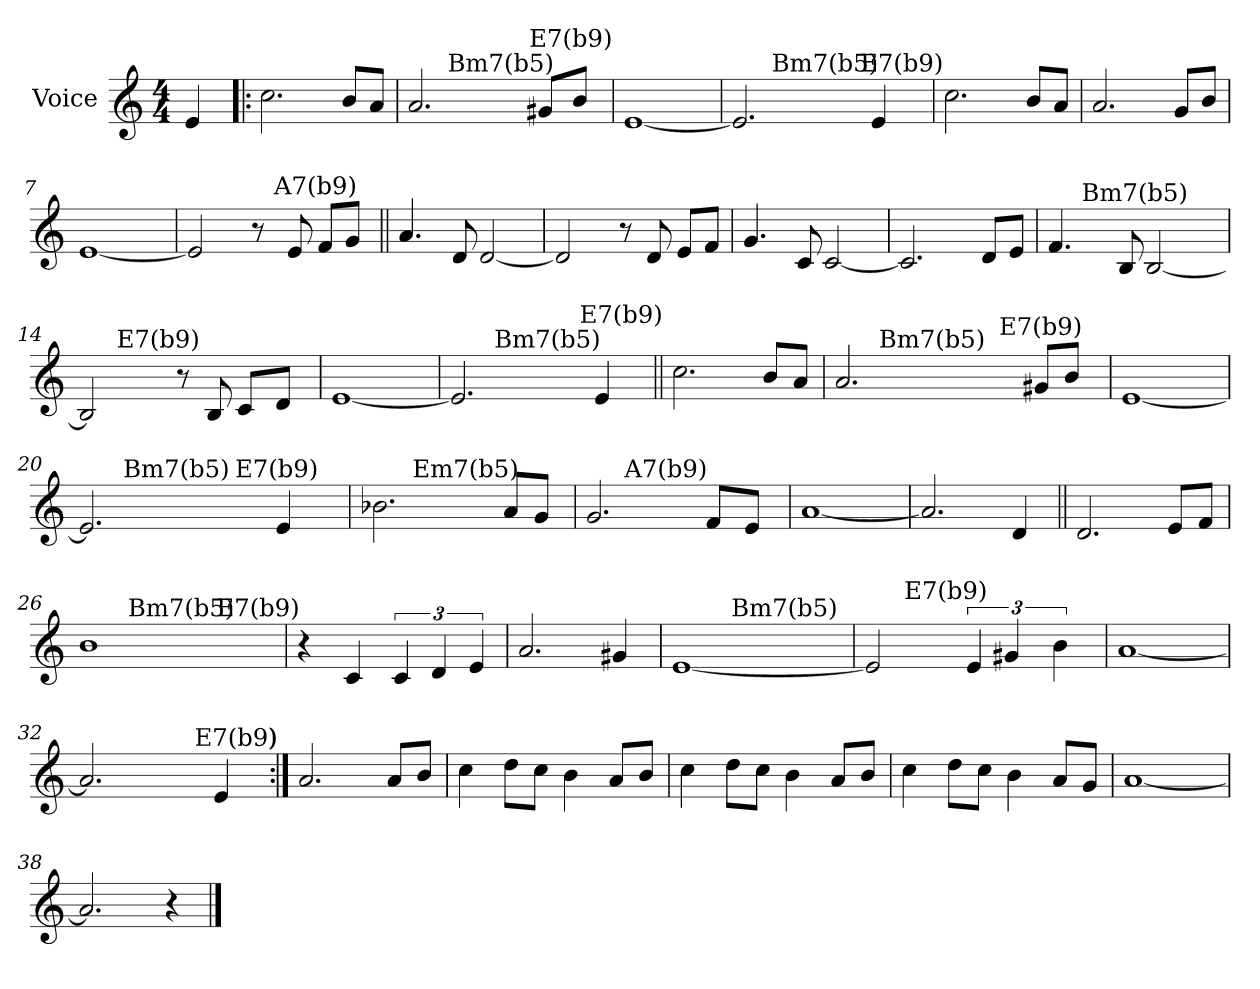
**kern
*part1
*staff1
*I"Voice
*I'Voice
*clefG2
*k[]
*a:
*M4/4
*MM110
=
4e/
=1!|:
2.cc\
8b/L
8a/J
=2
*^
*	*^
2.a/	6ryy	3%2ryy
.	96ryy	.
!	!LO:TX:a:t=Bm7(b5)	!
.	3%2ryy	.
.	.	24.ryy
!	!	!LO:TX:a:t=E7(b9)
.	.	6ryy
8g#X/L	.	.
.	12...ryy	.
8b/J	.	.
.	.	12ryy
.	.	48ryy
*v	*v	*v
=3
[1e
=4
*^
*	*^
2.e/]	6ryy	2ryy
.	96ryy	.
!	!LO:TX:a:t=Bm7(b5)	!
.	3%2ryy	.
.	.	8..ryy
!	!	!LO:TX:a:t=E7(b9)
.	.	4ryy
4e/	.	.
.	12...ryy	.
.	.	32ryy
*v	*v	*v
!!LO:LB:g=z
=5
2.cc\
8b/L
8a/J
=6
2.a/
8g/L
8b/J
=7
[1e
=8
*^
2e/]	3..ryy
8r	.
!	!LO:TX:a:t=A7(b9)
.	3ryy
8e/	.
8f/L	.
8g/J	.
.	12ryy
*v	*v
!!LO:LB:g=z
=9||
4.a/
8d/
[2d/
=10
2d/]
8r
8d/
8e/L
8f/J
=11
4.g/
8c/
[2c/
=12
2.c/]
8d/L
8e/J
!!LO:LB:g=z
=13
*^
4.f/	6ryy
!	!LO:TX:a:t=Bm7(b5)
.	3%2ryy
8B/	.
[2B/	.
.	6ryy
=14	=14
2B/]	12ryy
.	48.ryy
!	!LO:TX:a:t=E7(b9)
.	3%2ryy
8r	.
8B/	.
8c/L	.
.	6ryy
8d/J	.
.	24ryy
.	96ryy
*v	*v
=15
[1e
=16
*^
*	*^
2.e/]	6ryy	3%2ryy
.	96ryy	.
!	!LO:TX:a:t=Bm7(b5)	!
.	3%2ryy	.
.	.	24ryy
!	!	!LO:TX:a:t=E7(b9)
.	.	6..ryy
4e/	.	.
.	12...ryy	.
*v	*v	*v
!!LO:LB:g=z
=17||
2.cc\
8b/L
8a/J
=18
*^
*	*^
2.a/	8ryy	3ryy
.	32ryy	.
!	!LO:TX:a:t=Bm7(b5)	!
.	2ryy	.
.	.	6ryy
.	.	12ryy
.	.	24ryy
.	.	96ryy
!	!	!LO:TX:a:t=E7(b9)
.	.	3ryy
.	4ryy	.
8g#X/L	.	.
8b/J	.	.
.	16.ryy	.
.	.	48.ryy
*v	*v	*v
=19
[1e
=20
*^
*	*^
2.e/]	8ryy	3ryy
.	32ryy	.
!	!LO:TX:a:t=Bm7(b5)	!
.	2ryy	.
.	.	6ryy
.	.	12ryy
.	.	48.ryy
!	!	!LO:TX:a:t=E7(b9)
.	.	3ryy
.	4ryy	.
4e/	.	.
.	16.ryy	.
.	.	24ryy
.	.	96ryy
*	*v	*v
!!LO:LB:g=z
=21	=21
2.b-X\	8.ryy
!	!LO:TX:a:t=Em7(b5)
.	2ryy
.	4ryy
8a/L	.
8g/J	.
.	16ryy
=22	=22
2.g/	12ryy
.	48.ryy
!	!LO:TX:a:t=A7(b9)
.	3%2ryy
8f/L	.
.	6ryy
8e/J	.
.	24ryy
.	96ryy
*v	*v
=23
[1a
=24
2.a/]
4d/
!!LO:LB:g=z
=25||
2.d/
8e/L
8f/J
=26
*^
*	*^
1b	4ryy	3%2ryy
!	!LO:TX:a:t=Bm7(b5)	!
.	2.ryy	.
.	.	24..ryy
!	!	!LO:TX:a:t=E7(b9)
.	.	6ryy
.	.	12ryy
.	.	96ryy
*v	*v	*v
=27
4r
4c/
6c/
6d/
6e/
=28
2.a/
4g#X/
!!LO:LB:g=z
=29
*^
[1e	6ryy
.	24.ryy
!	!LO:TX:a:t=Bm7(b5)
.	3%2ryy
.	12ryy
.	48ryy
=30	=30
2e/]	12ryy
.	48.ryy
!	!LO:TX:a:t=E7(b9)
.	3%2ryy
6e/	.
6g#X/	.
.	6ryy
6b\	.
.	24ryy
.	96ryy
*v	*v
=31
[1a
=32
*^
*	*^
2.a/]	2ryy	3%2ryy
.	8.ryy	.
.	.	6...ryy
!	!LO:TX:a:t=E7(b9)	!
.	4ryy	.
4e/	.	.
.	16ryy	.
!	!	!LO:TX:a:t=)
.	.	48ryy
*v	*v	*v
!!LO:LB:g=z
=33:|!
2.a/
8a/L
8b/J
=34
4cc\
8dd\L
8cc\J
4b\
8a/L
8b/J
=35
4cc\
8dd\L
8cc\J
4b\
8a/L
8b/J
=36
4cc\
8dd\L
8cc\J
4b\
8a/L
8g/J
=37
[1a
=38
2.a/]
4r
==
*-
